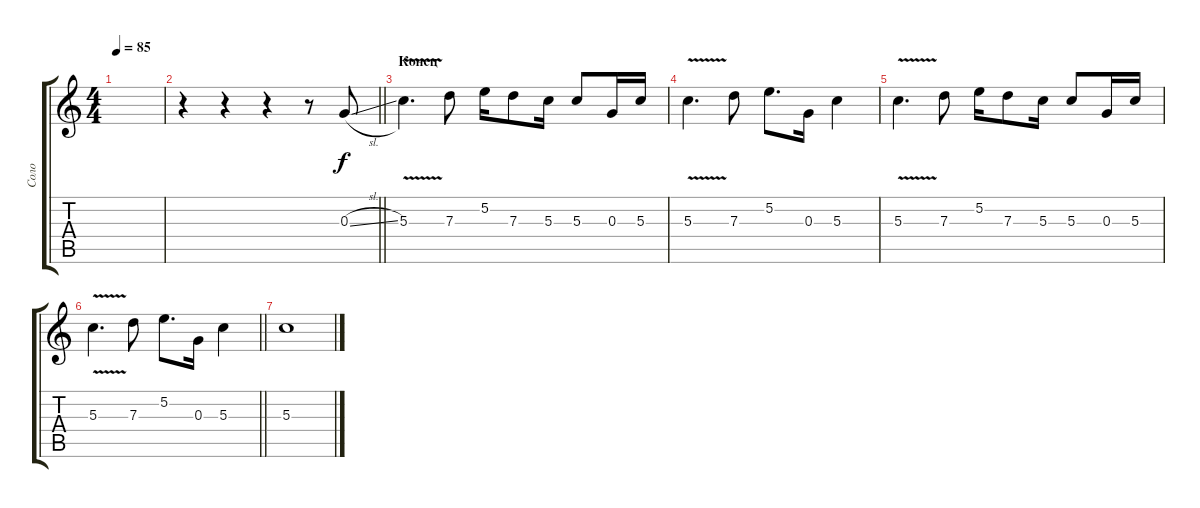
\track ("Соло" "Соло") {instrument overdrivenguitar}
\staff {score tabs}
\tuning (E4 B3 G3 D3 A2 E2) {hide}
\ts (4 4)
\tempo 85
\clef g2
\ks c
|
\barLineRight lightlight
r.4 r.4 r.4 r.8 0.3{sl}.8 |
\section ("" "Конец")
5.3{v}.4{d} 7.3.8 5.2.16 7.3.8 5.3.16 5.3.8 0.3.16 5.3.16 |
5.3{v}.4{d} 7.3.8 5.2.8{d} 0.3.16 5.3.4 |
5.3{v}.4{d} 7.3.8 5.2.16 7.3.8 5.3.16 5.3.8 0.3.16 5.3.16 |
\barLineRight lightlight
5.3{v}.4{d} 7.3.8 5.2.8{d} 0.3.16 5.3.4 |
5.3.1
